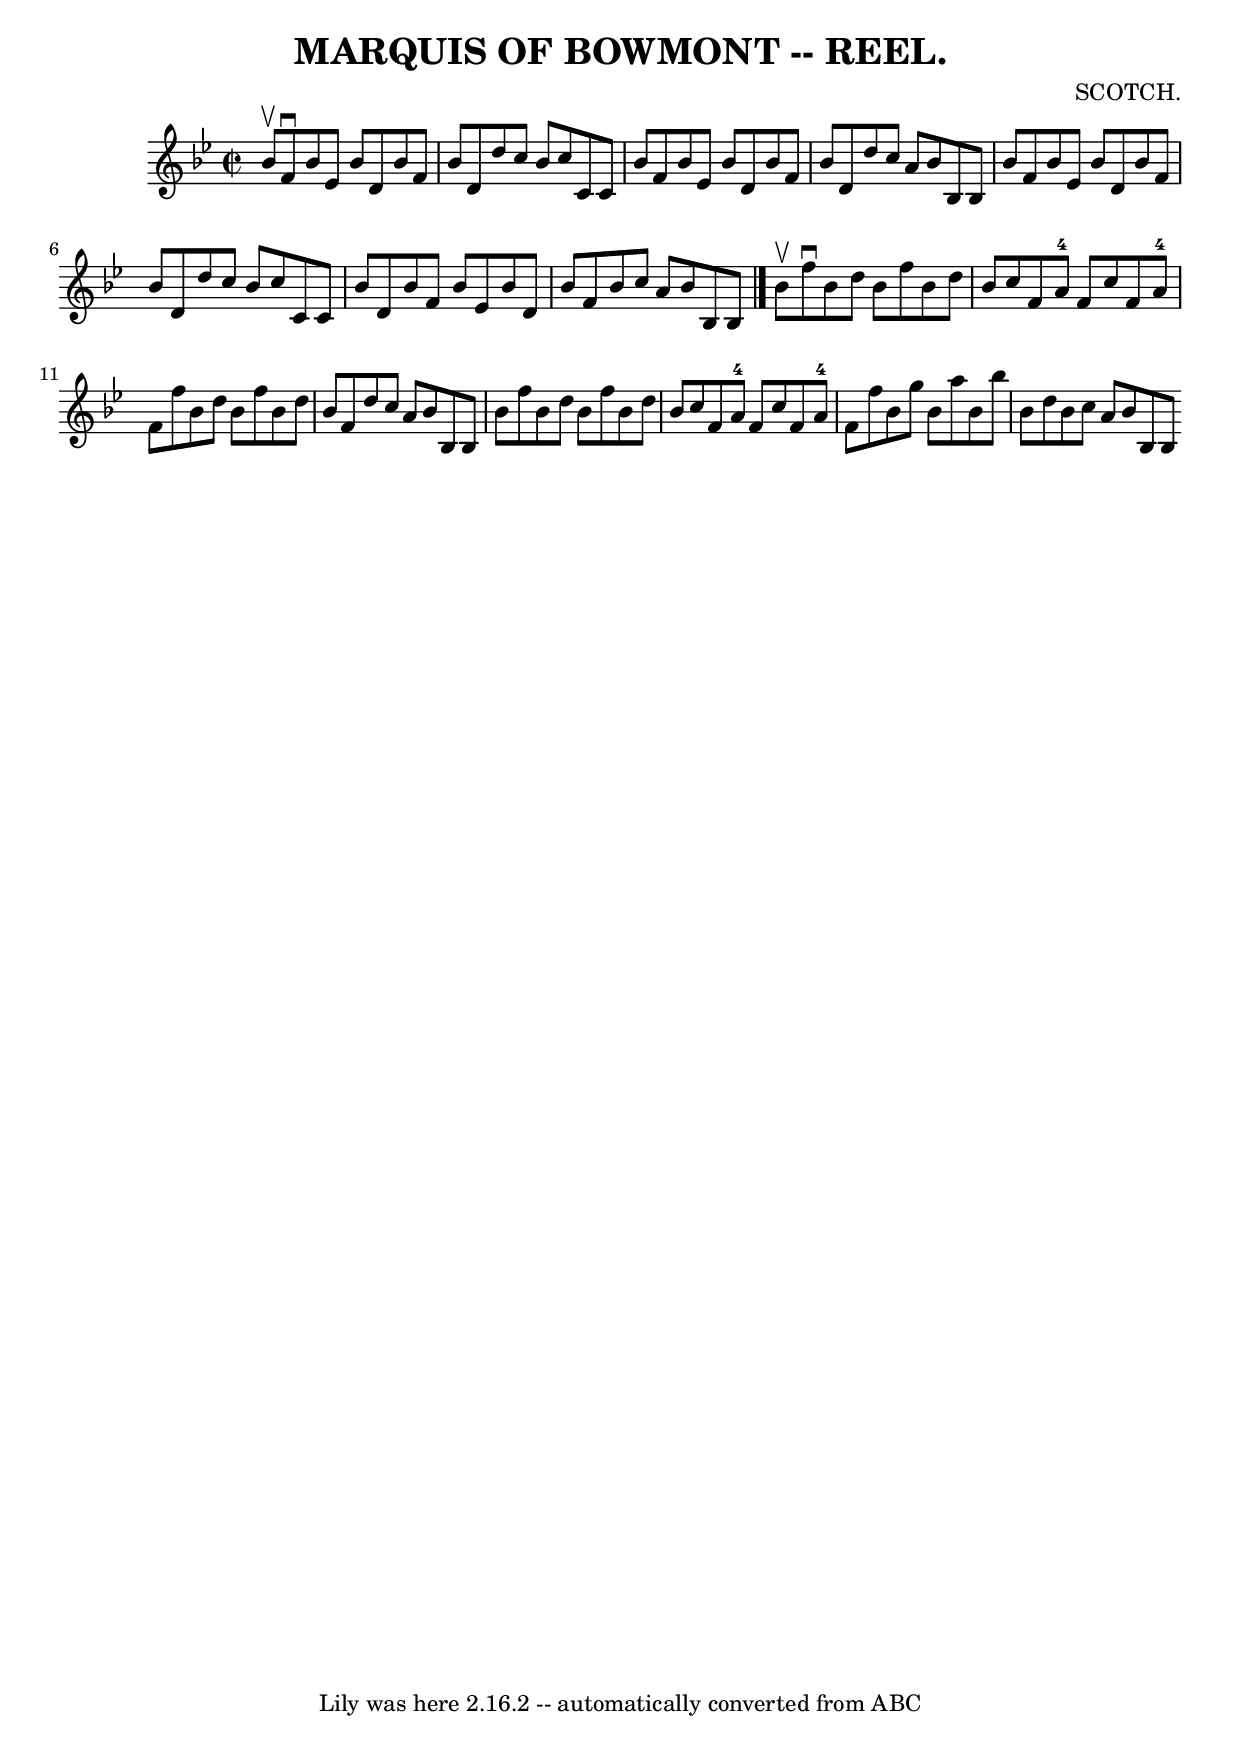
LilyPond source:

\version "2.16.2"
\include "Mammoth.ily"
\header {
  %% book = "Coles"
 composer = "SCOTCH."
 crossRefNumber = "9"
 footnotes = ""
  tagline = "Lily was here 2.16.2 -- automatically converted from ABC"
  title = "MARQUIS OF BOWMONT -- REEL."

}
voicedefault =  {


  \override Staff.TimeSignature #'style = #'C
  \time 2/2    \key bf \major bf'8^\upbow  |
 f'8^\downbow bf'8 ef'8 bf'8 d'8 bf'8 f'8 bf'8   |
 d'8 d''8 c''8 bf'8 c''8 c'8 c'8 bf'8   |
 f'8 bf'8 ef'8 bf'8 d'8 bf'8 f'8 bf'8   |
 d'8 d''8 c''8 a'8 bf'8 bf8 bf8 bf'8   |
 f'8 bf'8 ef'8 bf'8 d'8 bf'8 f'8 bf'8   |
 d'8 d''8 c''8 bf'8 c''8 c'8 c'8 bf'8   |
 d'8 bf'8 f'8 bf'8 ef'8 bf'8 d'8 bf'8   |
 f'8 bf'8 c''8 a'8 bf'8 bf8 bf8  \bar "|." bf'8^\upbow  |
 f''8^\downbow bf'8 d''8 bf'8 f''8 bf'8 d''8 bf'8   |
 c''8 f'8 a'8-4 f'8 c''8 f'8 a'8-4 f'8   |
 f''8 bf'8 d''8 bf'8 f''8 bf'8 d''8 bf'8   |
 f'8 d''8 c''8 a'8 bf'8 bf8 bf8 bf'8   |
 f''8 bf'8 d''8 bf'8 f''8 bf'8 d''8 bf'8   |
 c''8 f'8 a'8-4 f'8 c''8 f'8 a'8-4 f'8   |
 f''8 bf'8 g''8 bf'8 a''8 bf'8 bf''8 bf'8   |
 d''8 bf'8 c''8 a'8 bf'8 bf8 bf8  \bar " |."   

}

\score{
  <<

    \context Staff="default"
    {
      \voicedefault 
      
    }

  >>
  \layout {
    
  }
  \midi {
  }

}
